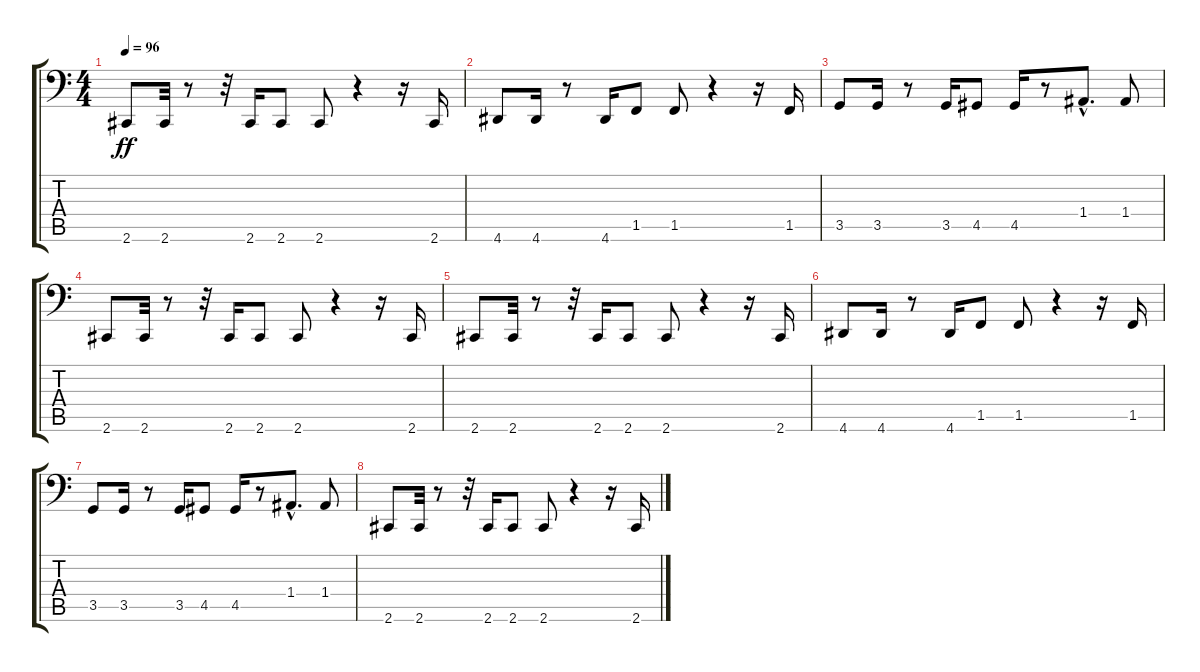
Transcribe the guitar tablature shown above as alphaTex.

\track "" {instrument electricbasspick}
\staff {score tabs}
\tuning (C3 G2 D2 A1 E1 B0) {hide}
\ts (4 4)
\tempo 96
\clef f4
\ks c
2.6.8{dy ff volume 14} 2.6.32{volume 14} r.8 r.32 2.6.16{volume 13} 2.6.8{volume 13} 2.6.8{volume 13} r.4 r.16 2.6.16{volume 12} |
4.6.8 4.6.16{volume 12} r.8 4.6.16{volume 12} 1.5.8{volume 11} 1.5.8{volume 11} r.4 r.16 1.5.16{volume 10} |
3.5.8{volume 10} 3.5.16{volume 10} r.8 3.5.16{volume 10} 4.5.8 4.5.16{volume 10} r.8 1.4{hac}.8{d volume 9} 1.4.8{volume 9} |
2.6.8{volume 9} 2.6.32{volume 8} r.8 r.32 2.6.16{volume 8} 2.6.8{volume 8} 2.6.8{volume 8} r.4 r.16 2.6.16{volume 7} |
2.6.8{volume 7} 2.6.32{volume 7} r.8 r.32 2.6.16{volume 6} 2.6.8{volume 6} 2.6.8{volume 6} r.4 r.16 2.6.16{volume 5} |
4.6.8{volume 5} 4.6.16{volume 5} r.8 4.6.16{volume 5} 1.5.8{volume 4} 1.5.8{volume 4} r.4 r.16 1.5.16{volume 4} |
3.5.8{volume 3} 3.5.16{volume 3} r.8 3.5.16{volume 3} 4.5.8{volume 3} 4.5.16{volume 2} r.8 1.4{hac}.8{d volume 2} 1.4.8{volume 2} |
2.6.8{volume 2} 2.6.32{volume 2} r.8 r.32 2.6.16{volume 1} 2.6.8{volume 1} 2.6.8{volume 1} r.4 r.16 2.6.16{volume 0}
